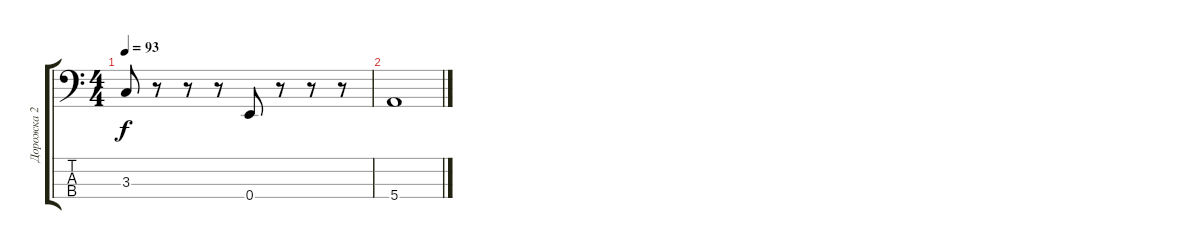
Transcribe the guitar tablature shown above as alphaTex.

\track ("Дорожка 2" "Дорожка 2") {instrument electricbassfinger}
\staff {score tabs}
\tuning (G2 D2 A1 E1) {hide}
\ts (4 4)
\tempo 93
\clef f4
\ks c
3.3.8{dy f} r.8 r.8 r.8 0.4.8 r.8 r.8 r.8 |
5.4.1
